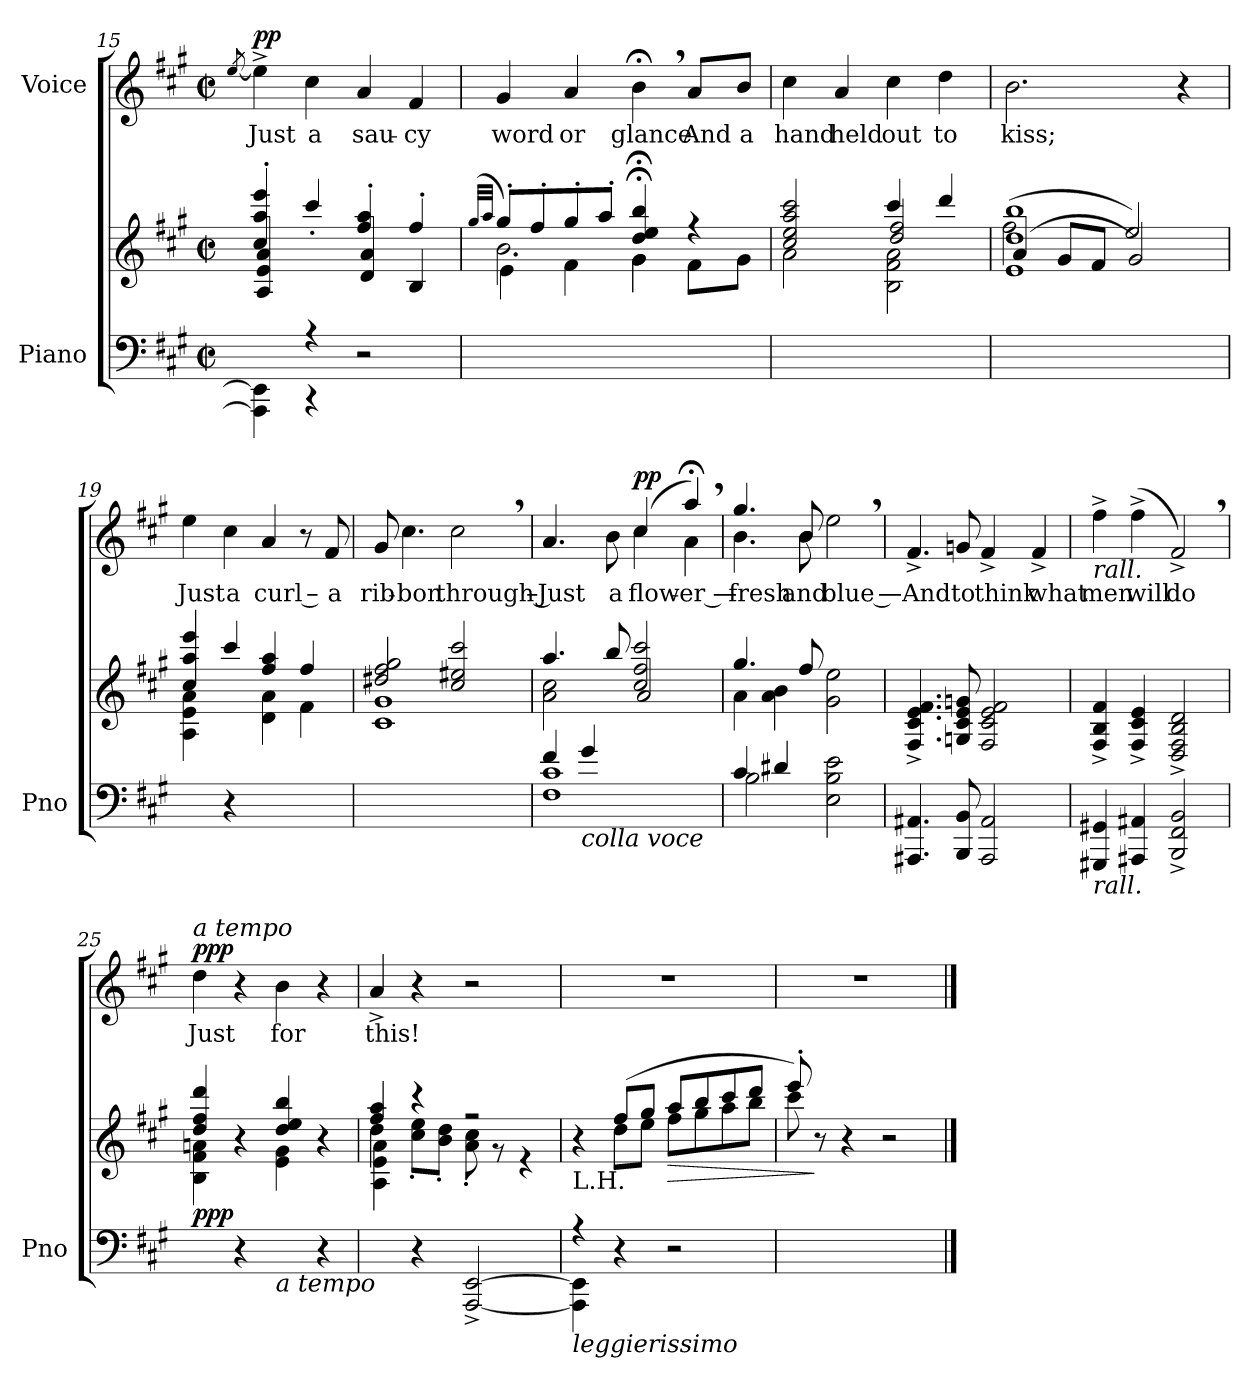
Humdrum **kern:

**kern	**kern	**dynam	**kern	**text	**dynam
*part2	*part2	*part2	*part1	*part1	*part1
*staff3	*staff2	*staff2/3	*staff1	*staff1	*staff1
*I"Piano	*	*	*I"Voice	*	*
*I'Pno	*	*	*	*	*
!!LO:PB:g=z
*clefF4	*clefG2	*	*clefG2	*	*
*k[f#c#g#]	*k[f#c#g#]	*	*k[f#c#g#]	*	*
*M2/2	*M2/2	*	*M2/2	*	*
*met(c|)	*met(c|)	*	*met(c|)	*	*
=15	=15	=15	=15	=15	=15
.	.	.	[8qee/	.	.
*^	*^	*	*	*	*
!	!	!	!	!	!	!LO:LY:b	!LO:DY:a
4ryy	4AAA!\] 4EE!\]	4cc#/'> 4aa/'> 4eee/'>	4A/ 4e/ 4a/	.	4ee^<\]	Just	pp
!	!	!	!	!	!	!LO:LY:b	!
4r	4r	4ccc#'>/	4ryy	.	4cc#\	a	.
!	!	!	!	!	!	!LO:LY:b	!
2ryy	2r	4ff#/'> 4aa/'>	4d/ 4a/	.	4a/	sau-	.
!	!	!	!	!	!	!LO:LY:b	!
.	.	4ff#'>/	4B/	.	4f#/	-cy	.
*v	*v	*	*	*	*	*	*
*	*v	*v	*	*	*	*
=16	=16	=16	=16	=16	=16
.	(32qgg#/LLL	.	.	.	.
.	32qaa/JJJ	.	.	.	.
*	*^	*	*	*	*
*	*	*^	*	*	*	*
*	*	*	*^	*	*	*	*
!	!	!	!	!	!	!	!LO:LY:b	!
1ryy	8gg#'/L)	2.b\	2ryy	4e\	.	4g#/	word	.
.	8ff#'/	.	.	.	.	.	.	.
!	!	!	!	!	!	!	!LO:LY:b	!
.	8gg#'/	.	.	4f#\	.	4a/	or	.
.	8aa'/J	.	.	.	.	.	.	.
!	!	!	!	!	!	!	!LO:LY:b	!
.	4dd/;< 4ee/;< 4bb/;<	.	4g#;\	4g#\	.	4b;<,\	glance	.
!	!	!	!	!	!	!	!LO:LY:b	!
.	4r	4ryy	4ryy	8f#\L	.	8a/L	And	.
!	!	!	!	!	!	!	!LO:LY:b	!
.	.	.	.	8g#\J	.	8b/J	a	.
=17	=17	=17	=17	=17	=17	=17	=17	=17
!	!	!	!	!	!	!	!LO:LY:b	!
*	*	*	*v	*v	*	*	*	*
1ryy	2cc#/ 2ee/ 2aa/ 2ccc#/	2ryy	2a\	.	4cc#\	hand	.
!	!	!	!	!	!	!LO:LY:b	!
.	.	.	.	.	4a/	held	.
!	!	!	!	!	!	!LO:LY:b	!
.	4ccc#/	2dd/ 2ff#/	2B\ 2f#\ 2a\	.	4cc#\	out	.
!	!	!	!	!	!	!LO:LY:b	!
.	4ddd/	.	.	.	4dd\	to	.
!!LO:LB:g=z
=18	=18	=18	=18	=18	=18	=18	=18
*	*	*	*^	*	*	*	*
!	!	!	!	!	!	!	!LO:LY:b	!
1ryy	1dd 1bb	(>2ff#\	(<4a/	1e	.	2.b\	kiss;	.
.	.	.	8g#/L	.	.	.	.	.
.	.	.	8f#/J	.	.	.	.	.
.	.	2ee/)	2g#/)	.	.	.	.	.
.	.	.	.	.	.	4r	.	.
*	*	*v	*v	*v	*	*	*	*
=19	=19	=19	=19	=19	=19	=19
!	!	!	!	!	!LO:LY:b	!
4ryy	4cc#/ 4aa/ 4eee/	4A\ 4e\ 4a\	.	4ee\	Just	.
!	!	!	!	!	!LO:LY:b	!
4r	4ccc#/	4ryy	.	4cc#\	a	.
!	!	!	!	!	!LO:LY:b	!
2ryy	4ff#/ 4aa/	4d\ 4a\	.	4a/	curl –	.
.	4ff#/	4f#\	.	8r	.	.
!	!	!	!	!	!LO:LY:b	!
.	.	.	.	8f#/	a	.
=20	=20	=20	=20	=20	=20	=20
!	!	!	!	!	!LO:LY:b	!
1ryy	2dd#X/ 2ff#/ 2gg#/	1c# 1g#	.	8g#/	rib-	.
!	!	!	!	!	!LO:LY:b	!
.	.	.	.	4.cc#\	-bon	.
!	!	!	!	!	!LO:LY:b	!
.	2cc#/ 2ee#X/ 2ccc#/	.	.	2cc#,\	through –	.
!!LO:LB:g=z
=21	=21	=21	=21	=21	=21	=21
*^	*	*^	*	*	*	*
!	!	!	!	!	!	!	!LO:LY:b	!
*	*	*	*	*	*	*^	*	*
4f#/	1F# 1c#	4.aa/	2a\ 2cc#\	2ryy	.	4.a/	2ryy	Just	.
!LO:TX:b:i:t=colla voce	!	!	!	!	!	!	!	!	!
4g#/	.	.	.	.	.	.	.	.	.
!	!	!	!	!	!	!	!	!LO:LY:b	!
.	.	8bb/	.	.	.	8b\	.	a	.
!	!	!	!	!	!	!	!	!LO:LY:b	!LO:DY:a
2ryy	.	2cc#/ 2ff#/ 2ccc#/	2ryy	2a/	.	(4cc#/	4cc#\	flow-	pp
!	!	!	!	!	!	!	!	!LO:LY:b	!
.	.	.	.	.	.	4aa;<,/)	4a\	-er —	.
*	*	*	*v	*v	*	*	*	*	*
=22	=22	=22	=22	=22	=22	=22	=22	=22
!	!	!	!	!	!	!	!LO:LY:b	!
4c#/	2B\	4.gg#/	4a\	.	4.gg#/	4.b\	fresh	.
4d#X/	.	.	4a\ 4b\	.	.	.	.	.
!	!	!	!	!	!	!	!LO:LY:b	!
.	.	8ff#/	.	.	8b/	8b\	and	.
!	!	!	!	!	!	!	!LO:LY:b	!
2E\ 2B\ 2e\	2ryy	2g#\ 2ee\	2ryy	.	2ee,\	2ryy	blue —	.
=23	=23	=23	=23	=23	=23	=23	=23	=23
!	!	!	!	!	!LO:TX:a:i:t=cresc.	!	!	!
!LO:TX:a:i:t=cresc.	!	!	!	!	!	!	!	!
!	!	!	!	!	!	!	!LO:LY:b	!
*v	*v	*	*	*	*v	*v	*	*
*	*v	*v	*	*	*	*
4.AAA#X/ 4.AA#X/	4.F#/^ 4.c#/^ 4.e/^ 4.f#/^	.	4.f#^>/	And	.
!	!	!	!	!LO:LY:b	!
8BBB/ 8BB/	8Gn/ 8c#/ 8e/ 8gn/	.	8gn/	to	.
!	!	!	!	!LO:LY:b	!
2AAA#/ 2AA#/	2F#/ 2c#/ 2e/ 2f#/	.	4f#^>/	think	.
!	!	!	!	!LO:LY:b	!
.	.	.	4f#^>/	what	.
=24	=24	=24	=24	=24	=24
!	!	!	!LO:TX:b:i:t=rall.	!	!
!LO:TX:b:i:t=rall.	!	!	!	!	!
!	!	!	!	!LO:LY:b	!
4GGG#X/ 4GG#X/	4F#/^ 4B/^ 4f#/^	.	4ff#^>\	men	.
!	!	!	!	!LO:LY:b	!
4AAA#X/ 4AA#X/	4F#/^ 4c#/^ 4e/^	.	(4ff#^\	will	.
!	!	!	!	!LO:LY:b	!
2BBB/^ 2FF#/^ 2BB/^	2D/^ 2F#/^ 2B/^ 2d/^	.	2f#^>,/)	do	.
!!LO:LB:g=z
=25	=25	=25	=25	=25	=25
*	*^	*	*	*	*
!	!	!	!	!LO:TX:a:i:t=a tempo	!	!
!	!	!	!LO:DY:a=2	!	!LO:LY:b	!LO:DY:a
4ryy	4dd/ 4ff#/ 4ddd/	4B\ 4f#\ 4an\	ppp	4dd\	Just	ppp
4r	4r	4ryy	.	4r	.	.
!LO:TX:b:i:t=a tempo	!	!	!	!	!	!
!	!	!	!	!	!LO:LY:b	!
4ryy	4dd/ 4ee/ 4bb/	4e\ 4g#\	.	4b\	for	.
4r	4r	4ryy	.	4r	.	.
=26	=26	=26	=26	=26	=26	=26
*	*	*^	*	*	*	*
!	!	!	!	!	!	!LO:LY:b	!
4ryy	4ff#/ 4aa/	4dd\	4A\ 4e\ 4a\	.	4a^>/	this!	.
4r	4r	8cc#\'> 8ee\'>L	2.ryy	.	4r	.	.
.	.	8b\'> 8dd\'>J	.	.	.	.	.
[<2AAA/^> [<2EE/^>	2r	8a\'> 8cc#\'>	.	.	2r	.	.
.	.	8r	.	.	.	.	.
.	.	4r	.	.	.	.	.
*	*	*v	*v	*	*	*	*
=27	=27	=27	=27	=27	=27	=27
*^	*	*	*	*	*	*
!	!	!LO:TX:b:t=L.H.	!	!	!	!	!
!LO:TX:b:i:t=leggierissimo	!	!	!	!	!	!	!
4r	4AAA!\] 4EE!\]	4r	4ryy	.	1r	.	.
2.ryy	4r	(>8ff#/L	8dd\L	.	.	.	.
.	.	8gg#/J	8ee\J	.	.	.	.
!	!	!	!	!LO:HP:b	!	!	!
.	2r	8aa/L	8ff#\L	>	.	.	.
.	.	8bb/	8gg#\	.	.	.	.
.	.	8ccc#/	8aa\	.	.	.	.
.	.	8ddd/J	8bb\J	.	.	.	.
*v	*v	*	*	*	*	*	*
=28	=28	=28	=28	=28	=28	=28
8ryy	8eee'>/)	8ccc#\	.	1r	.	.
8ryy	8r	2..ryy	]	.	.	.
4ryy	4r	.	.	.	.	.
2ryy	2r	.	.	.	.	.
*	*v	*v	*	*	*	*
==	==	==	==	==	==
*-	*-	*-	*-	*-	*-
